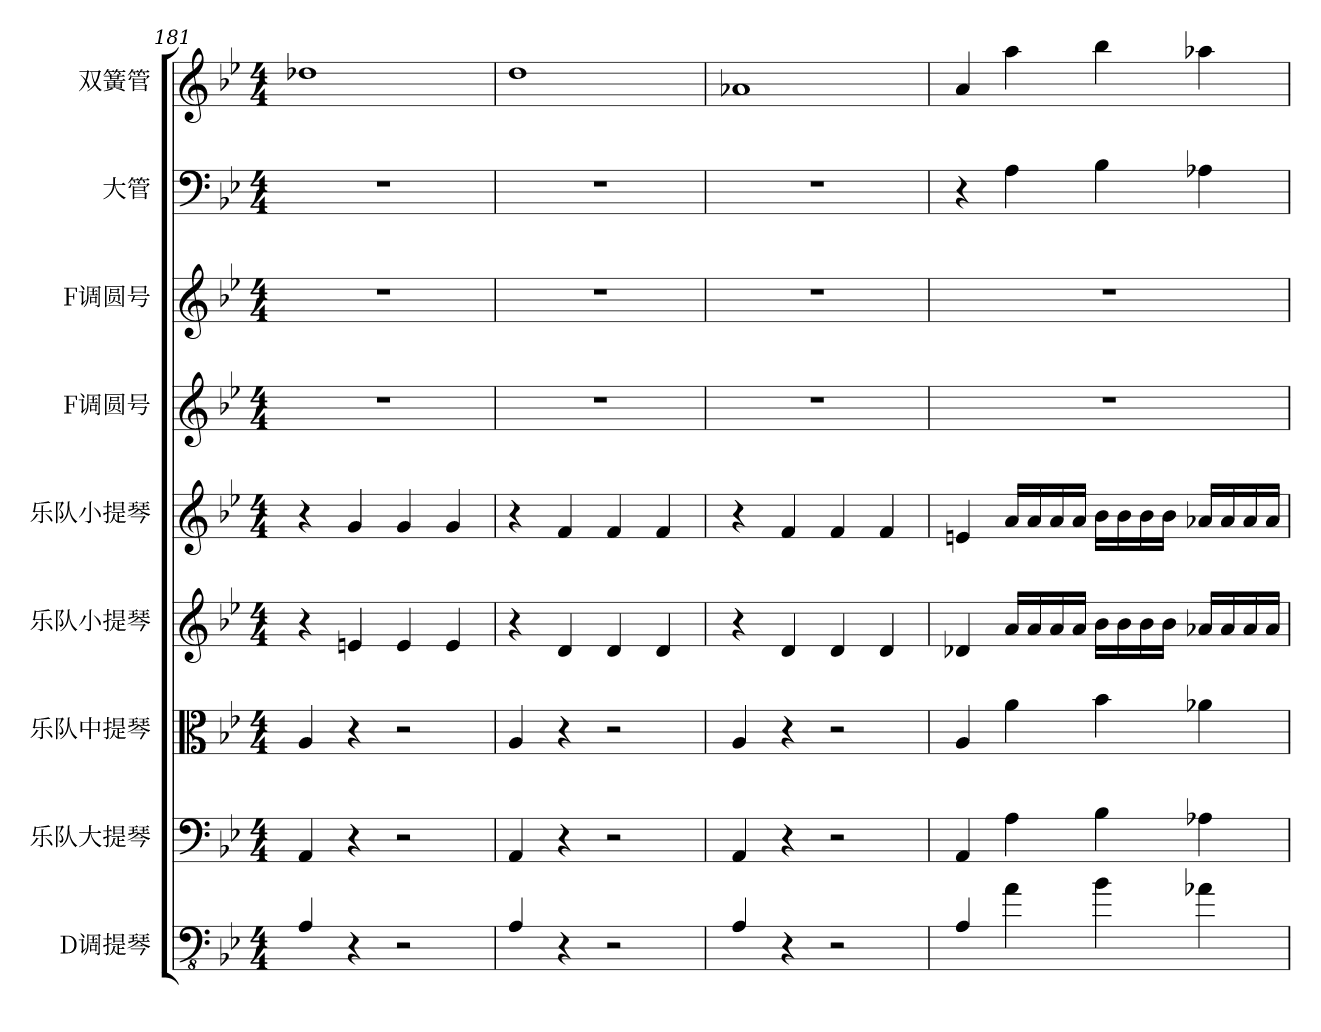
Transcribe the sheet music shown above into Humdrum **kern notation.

**kern	**kern	**kern	**kern	**kern	**kern	**kern	**kern	**kern
*part9	*part8	*part7	*part6	*part5	*part4	*part3	*part2	*part1
*staff9	*staff8	*staff7	*staff6	*staff5	*staff4	*staff3	*staff2	*staff1
*I"D调提琴	*I"乐队大提琴	*I"乐队中提琴	*I"乐队小提琴	*I"乐队小提琴	*I"F调圆号	*I"F调圆号	*I"大管	*I"双簧管
*clefFv4	*clefF4	*clefC3	*clefG2	*clefG2	*clefG2	*clefG2	*clefF4	*clefG2
*ITrd7c12	*	*	*	*	*ITrd4c7	*ITrd4c7	*	*
*k[b-e-]	*k[b-e-]	*k[b-e-]	*k[b-e-]	*k[b-e-]	*k[b-e-a-]	*k[b-e-a-]	*k[b-e-]	*k[b-e-]
*M4/4	*M4/4	*M4/4	*M4/4	*M4/4	*M4/4	*M4/4	*M4/4	*M4/4
=181	=181	=181	=181	=181	=181	=181	=181	=181
4AAA/	4AA/	4A/	4r	4r	1r	1r	1r	1dd-X
4r	4r	4r	4en/	4g/	.	.	.	.
2r	2r	2r	4e/	4g/	.	.	.	.
.	.	.	4e/	4g/	.	.	.	.
=182	=182	=182	=182	=182	=182	=182	=182	=182
4AAA/	4AA/	4A/	4r	4r	1r	1r	1r	1dd
4r	4r	4r	4d/	4f/	.	.	.	.
2r	2r	2r	4d/	4f/	.	.	.	.
.	.	.	4d/	4f/	.	.	.	.
=183	=183	=183	=183	=183	=183	=183	=183	=183
4AAA/	4AA/	4A/	4r	4r	1r	1r	1r	1a-X
4r	4r	4r	4d/	4f/	.	.	.	.
2r	2r	2r	4d/	4f/	.	.	.	.
.	.	.	4d/	4f/	.	.	.	.
=184	=184	=184	=184	=184	=184	=184	=184	=184
*	*	*	*	*	*	*	*	*MM152
4AAA/	4AA/	4A/	4d-X/	4en/	1r	1r	4r	4a/
4AA\	4A\	4a\	16a/LL	16a/LL	.	.	4A\	4aa\
.	.	.	16a/	16a/	.	.	.	.
.	.	.	16a/	16a/	.	.	.	.
.	.	.	16a/JJ	16a/JJ	.	.	.	.
4BB-\	4B-\	4b-\	16b-\LL	16b-\LL	.	.	4B-\	4bb-\
.	.	.	16b-\	16b-\	.	.	.	.
.	.	.	16b-\	16b-\	.	.	.	.
.	.	.	16b-\JJ	16b-\JJ	.	.	.	.
4AA-X\	4A-X\	4a-X\	16a-X/LL	16a-X/LL	.	.	4A-X\	4aa-X\
.	.	.	16a-/	16a-/	.	.	.	.
.	.	.	16a-/	16a-/	.	.	.	.
.	.	.	16a-/JJ	16a-/JJ	.	.	.	.
=	=	=	=	=	=	=	=	=
*-	*-	*-	*-	*-	*-	*-	*-	*-
